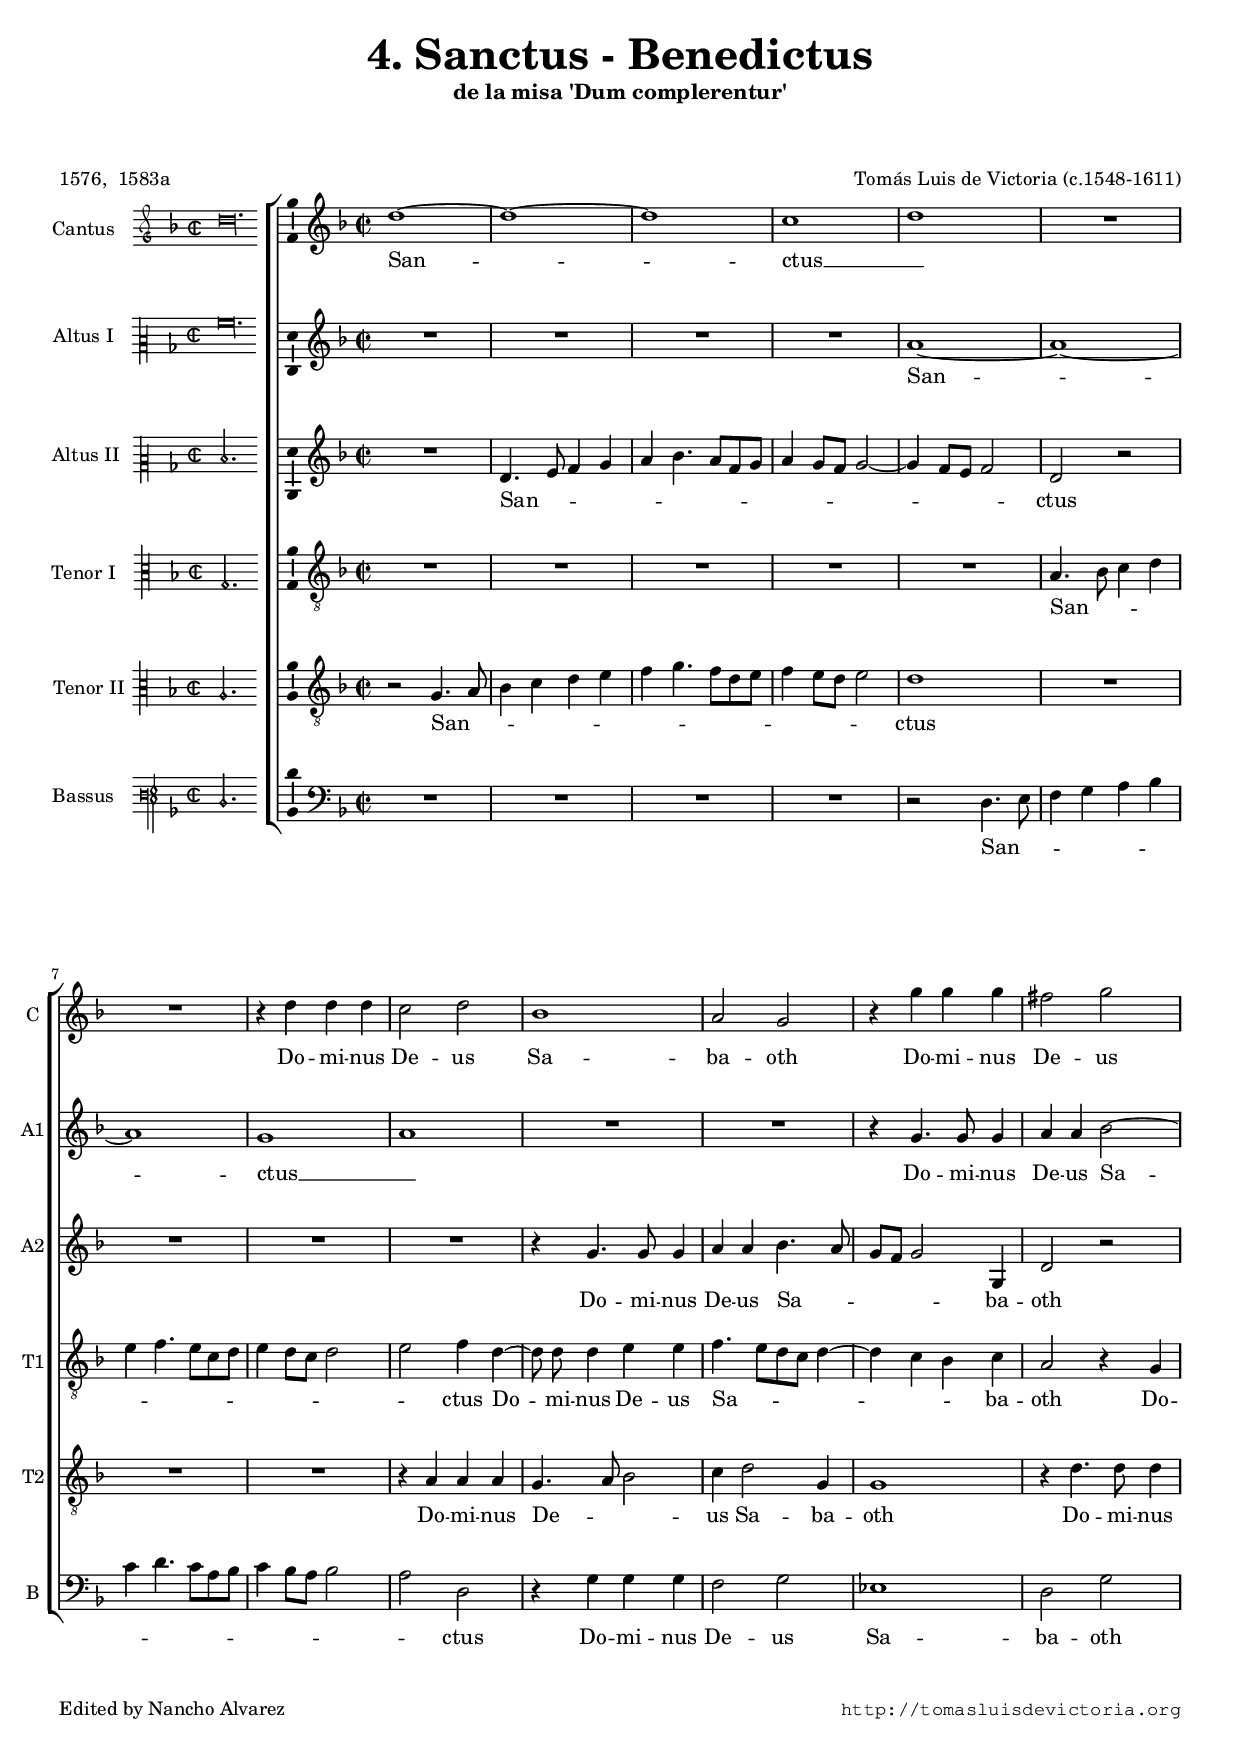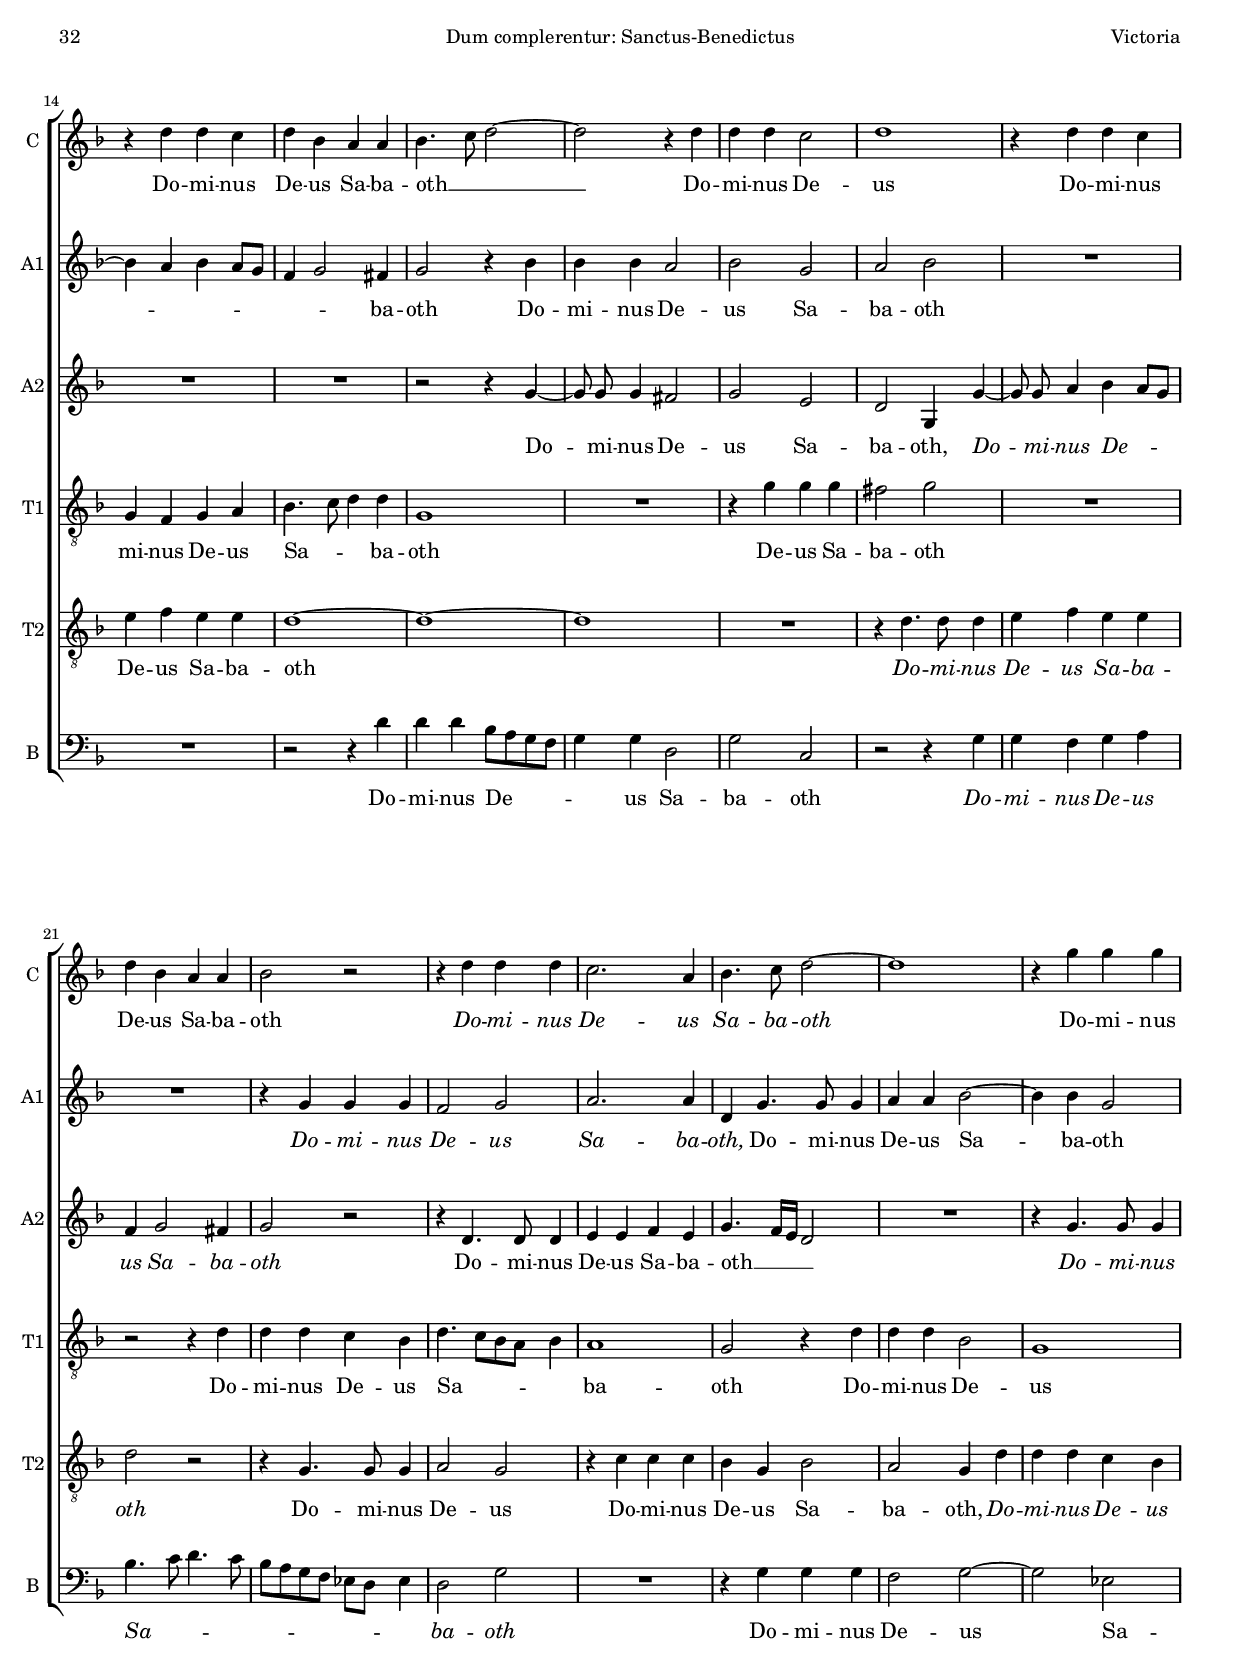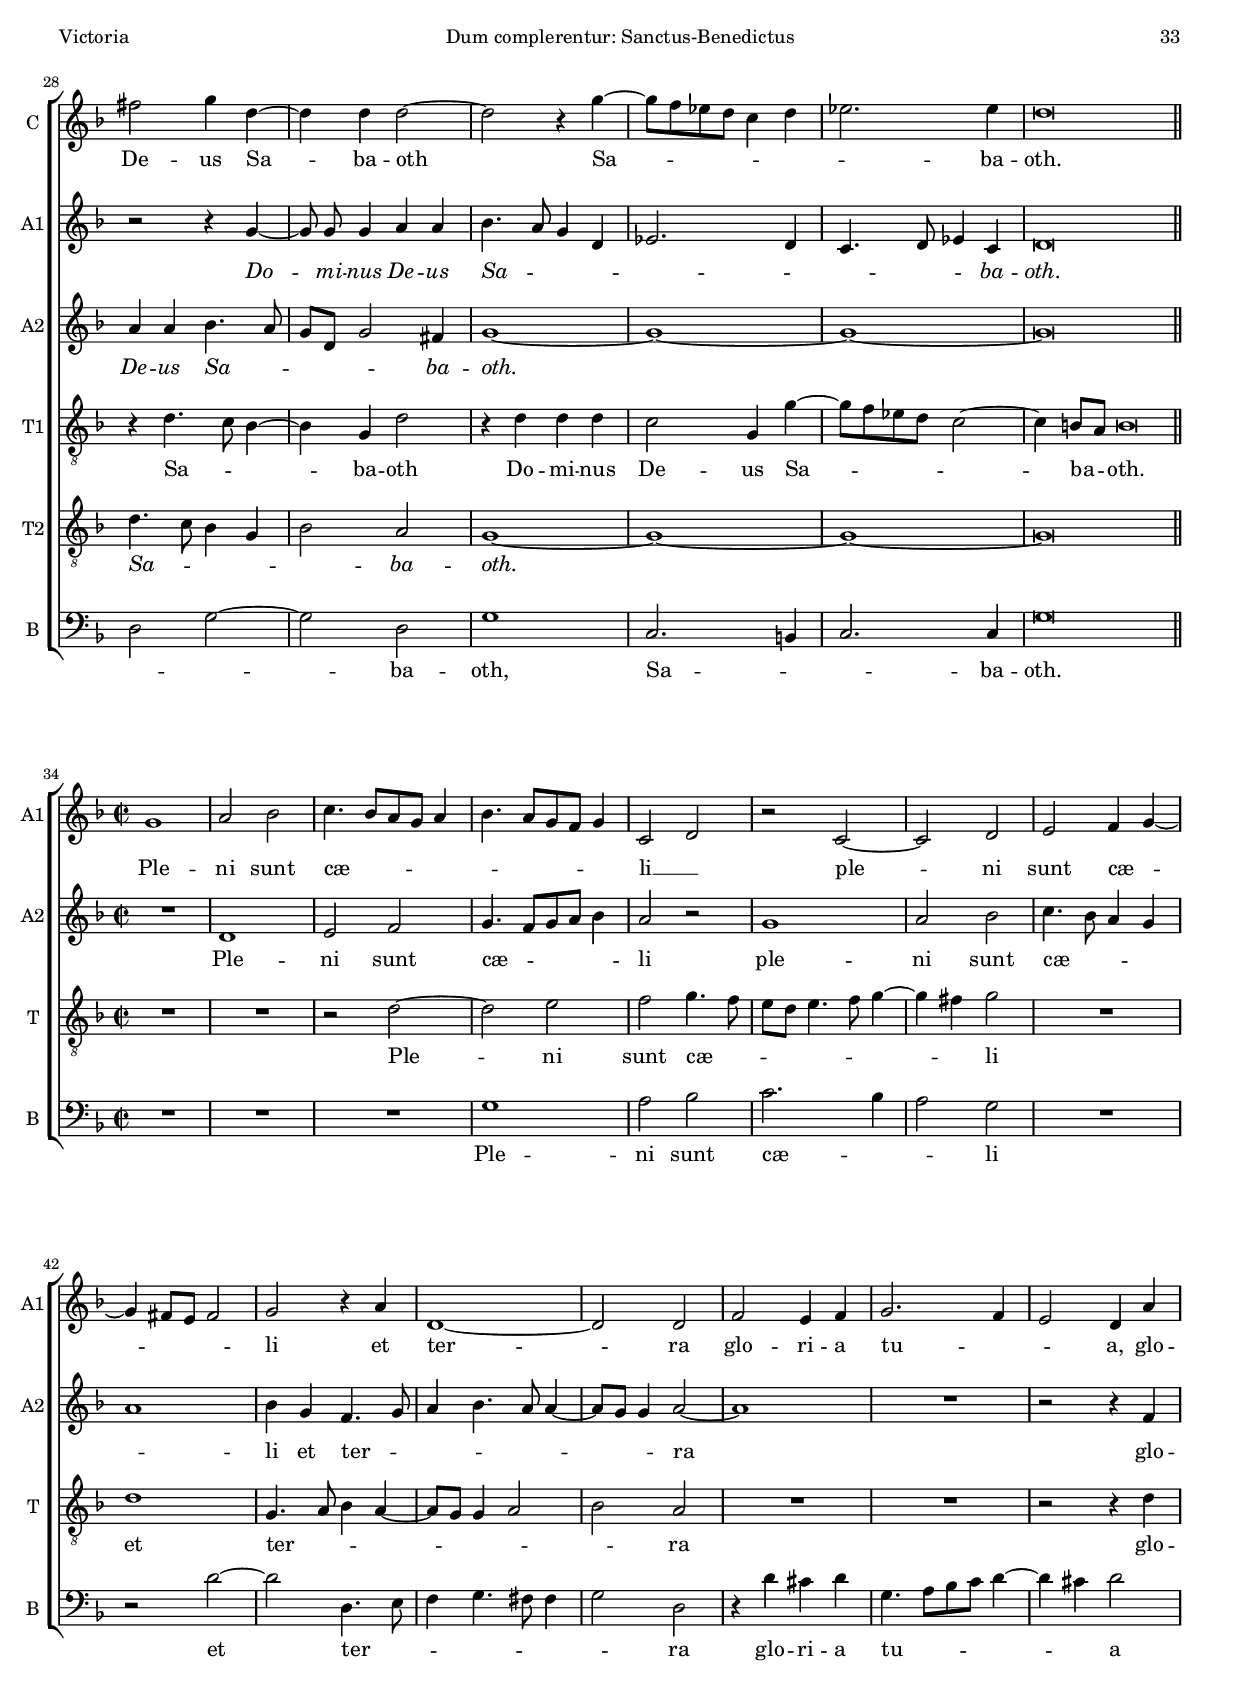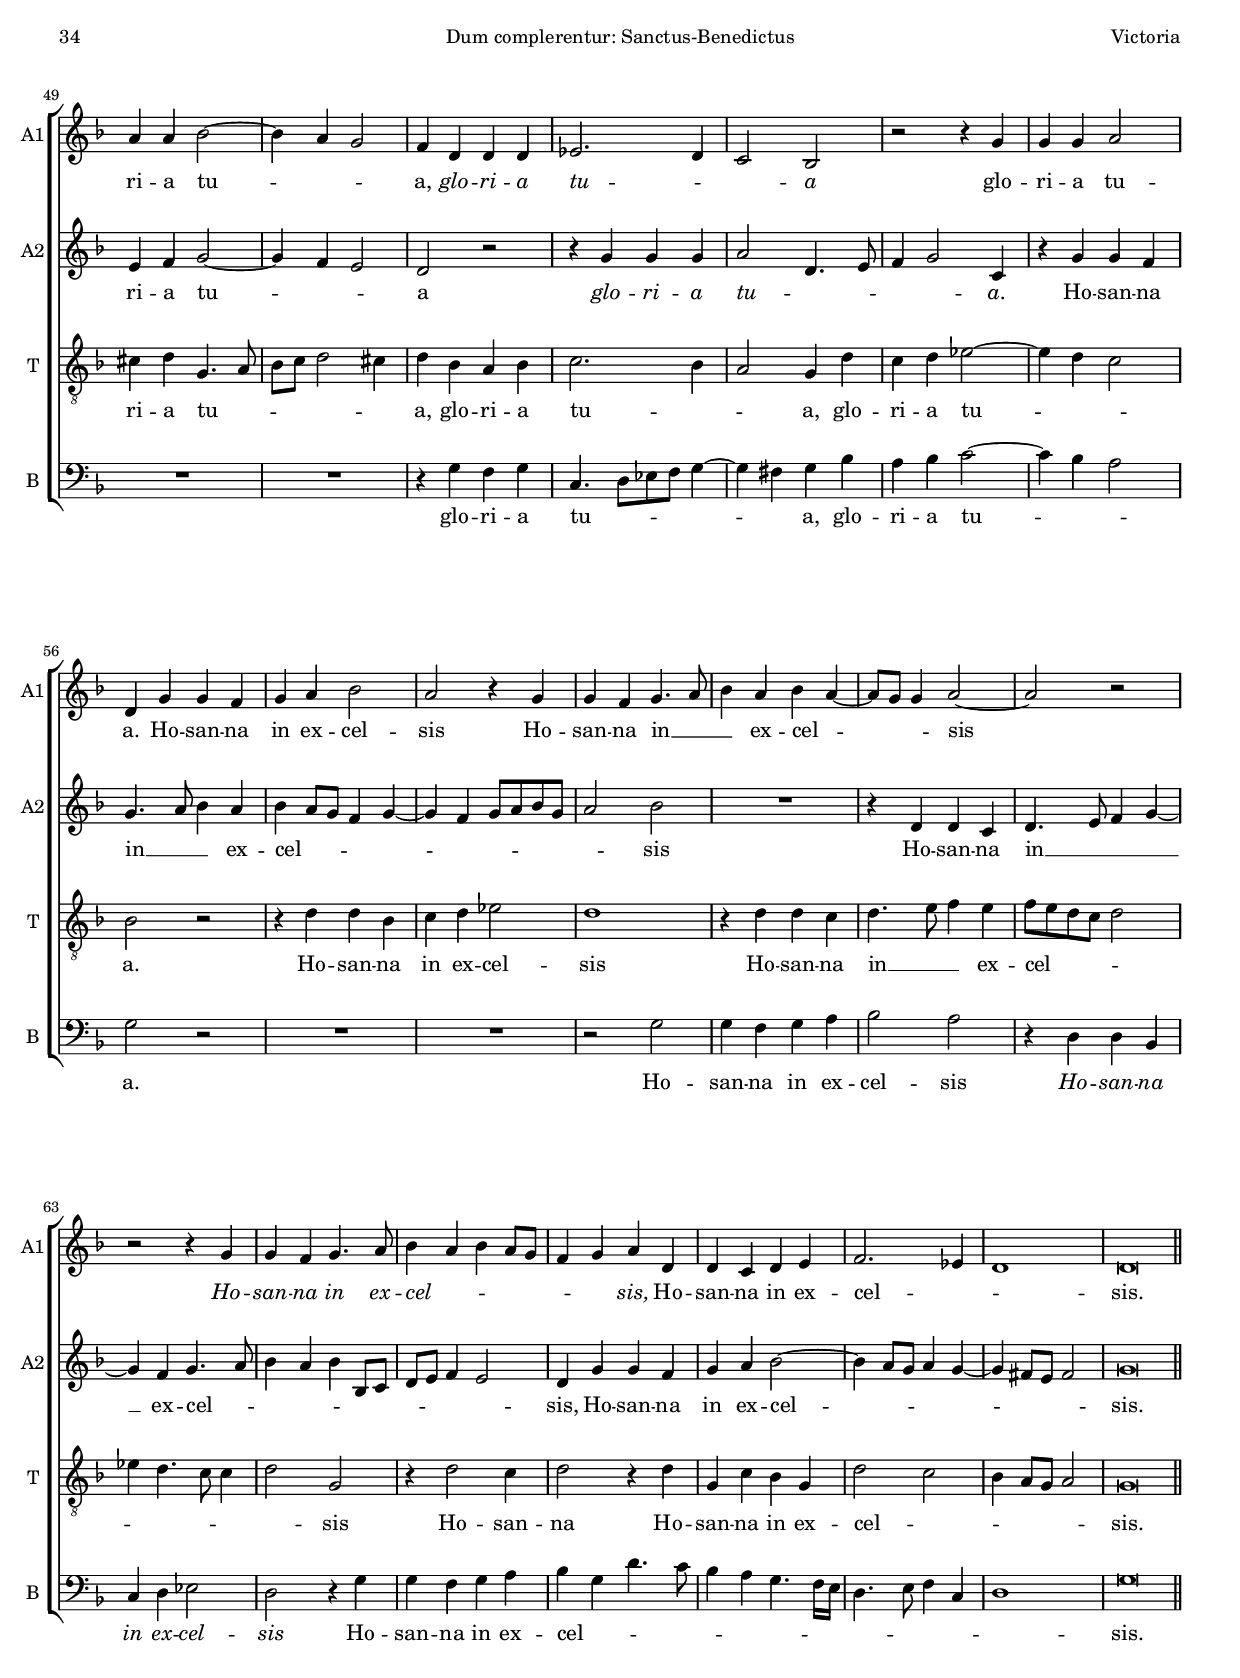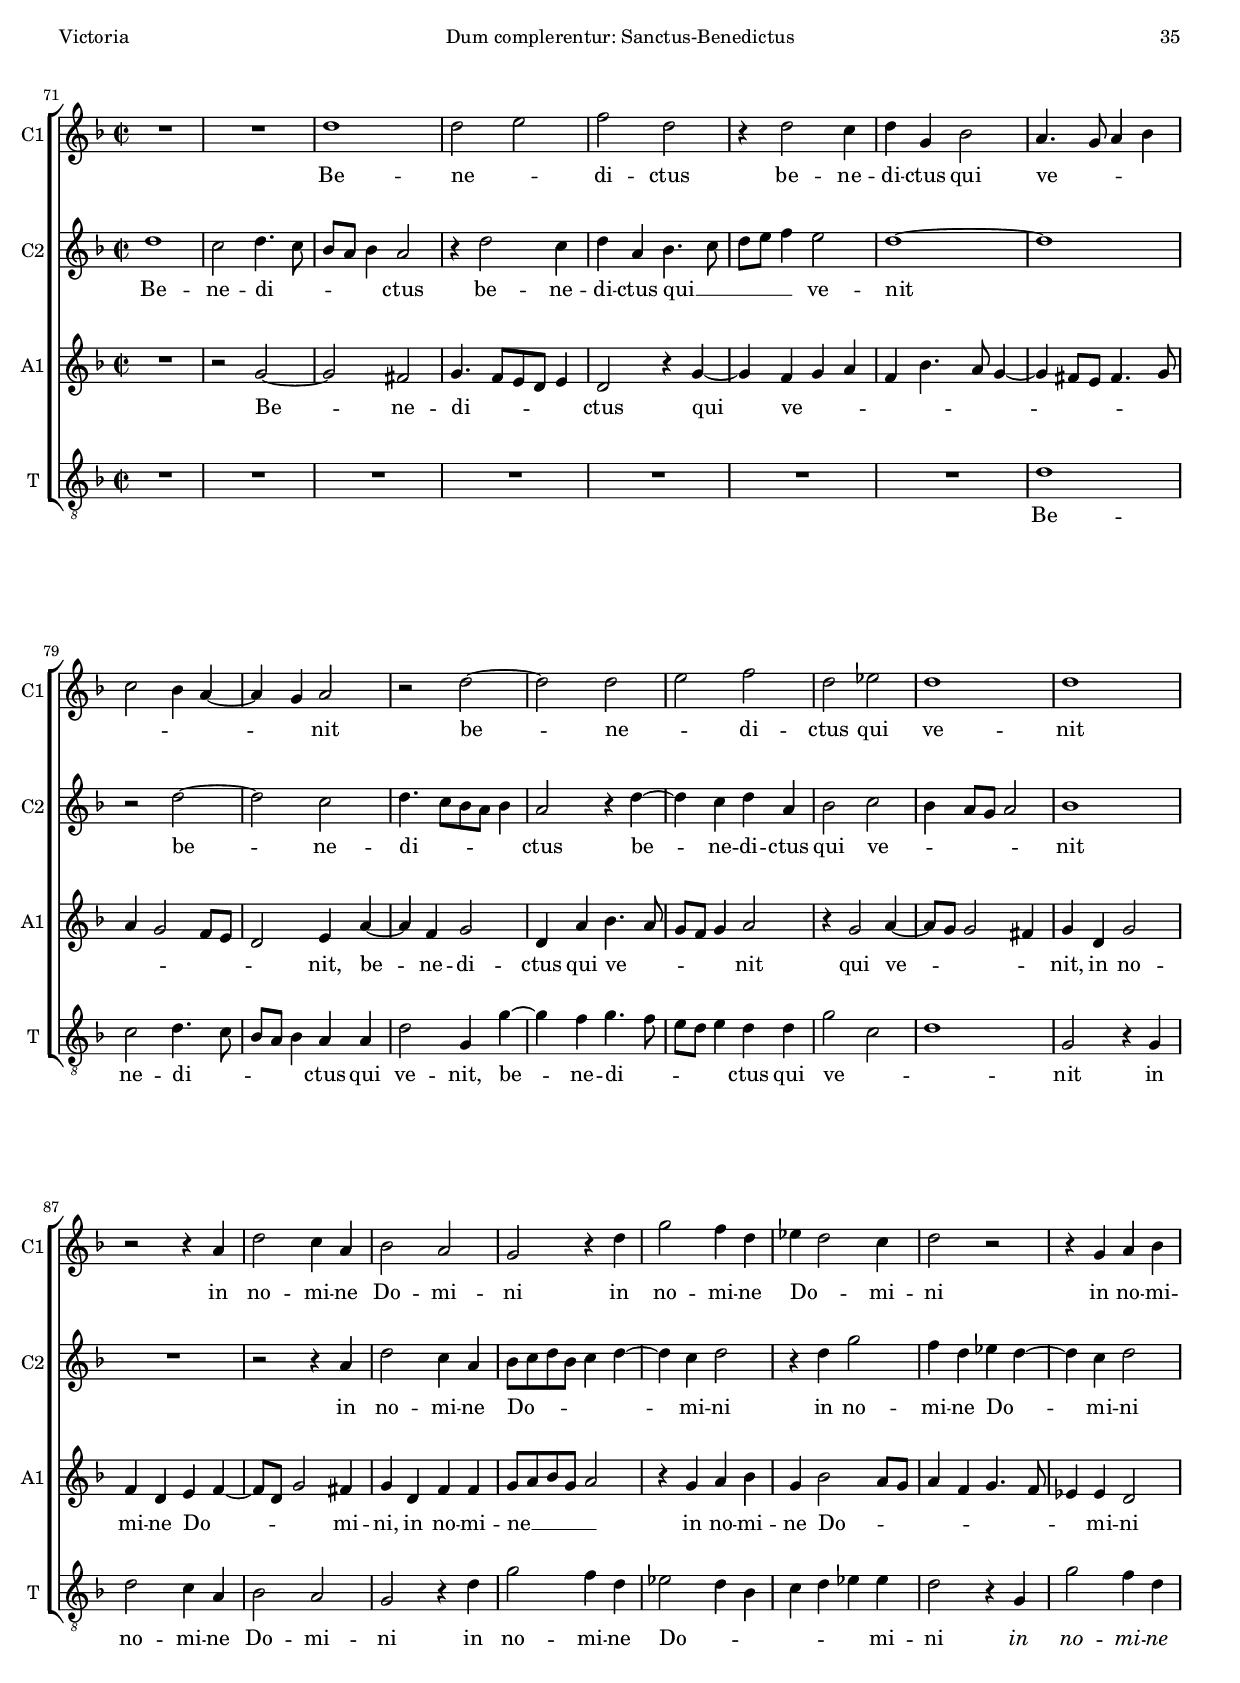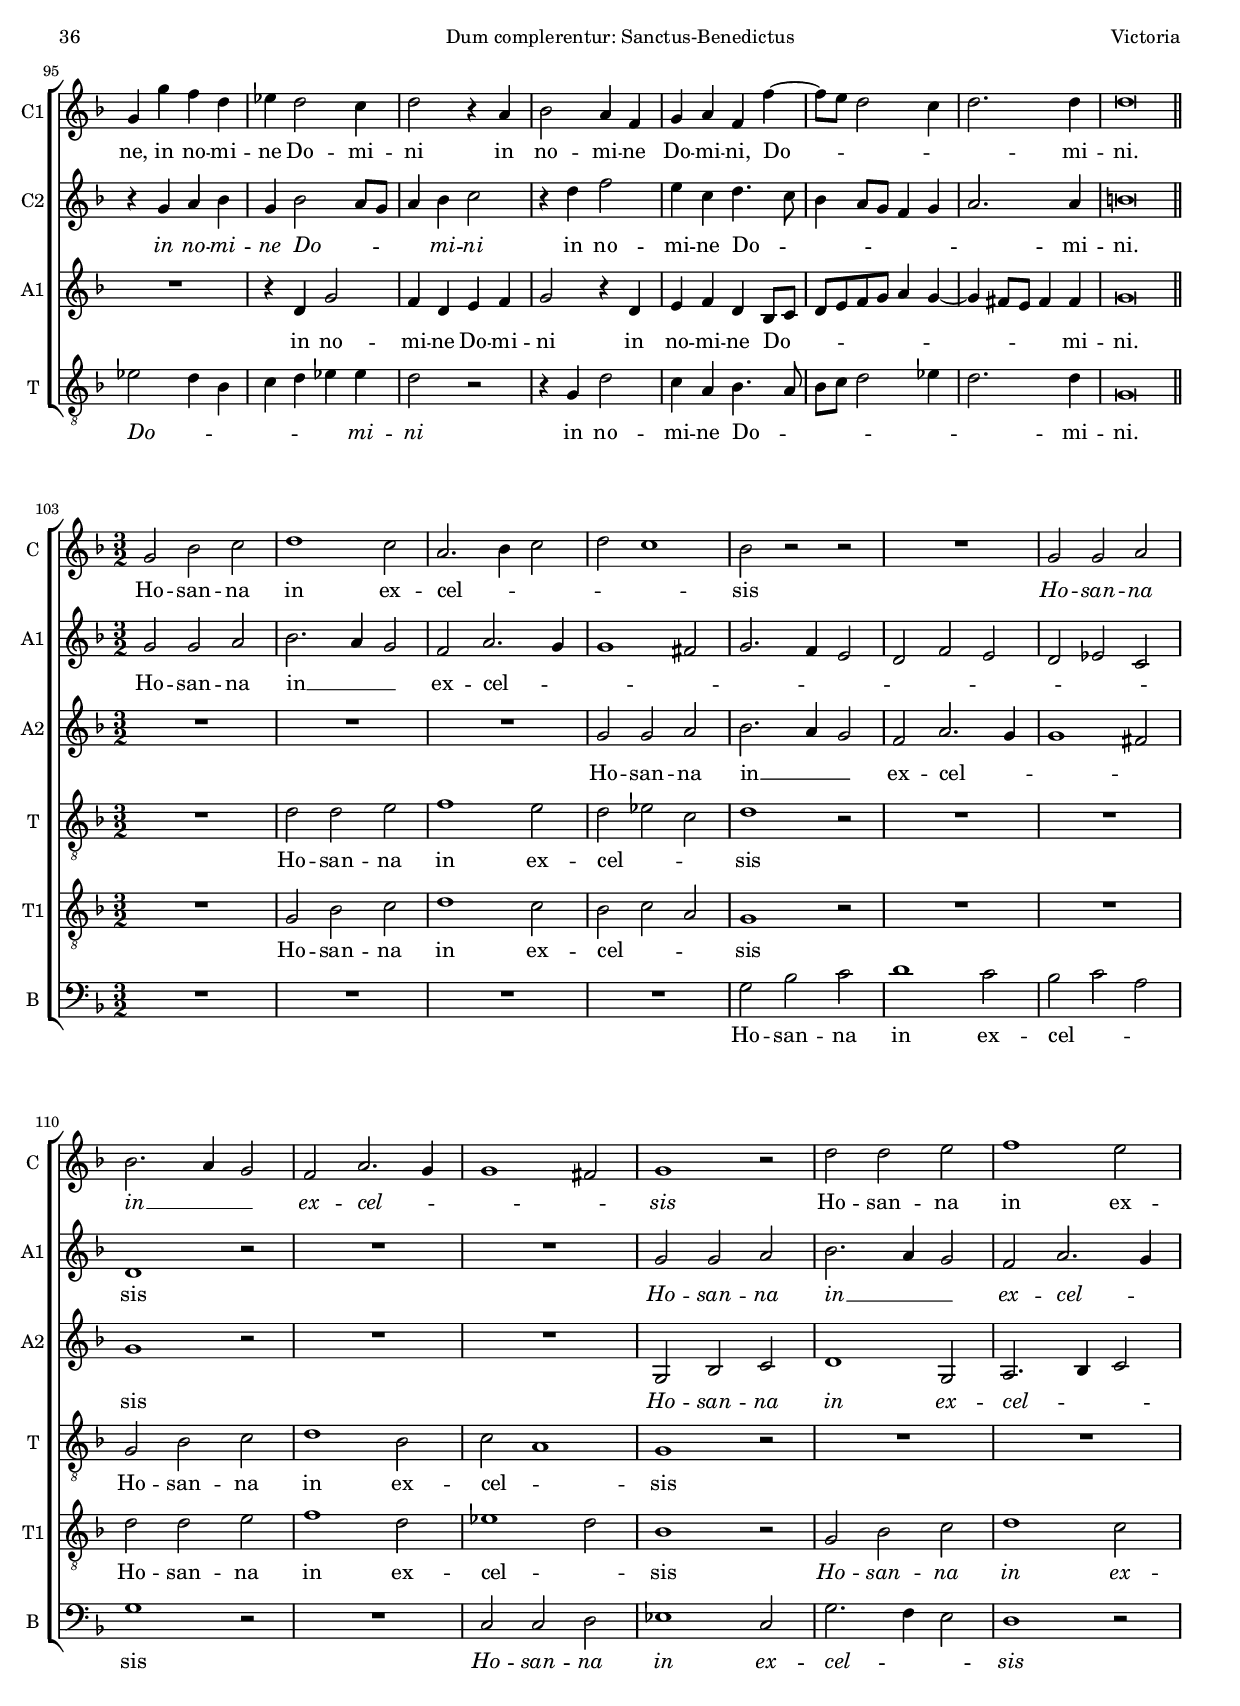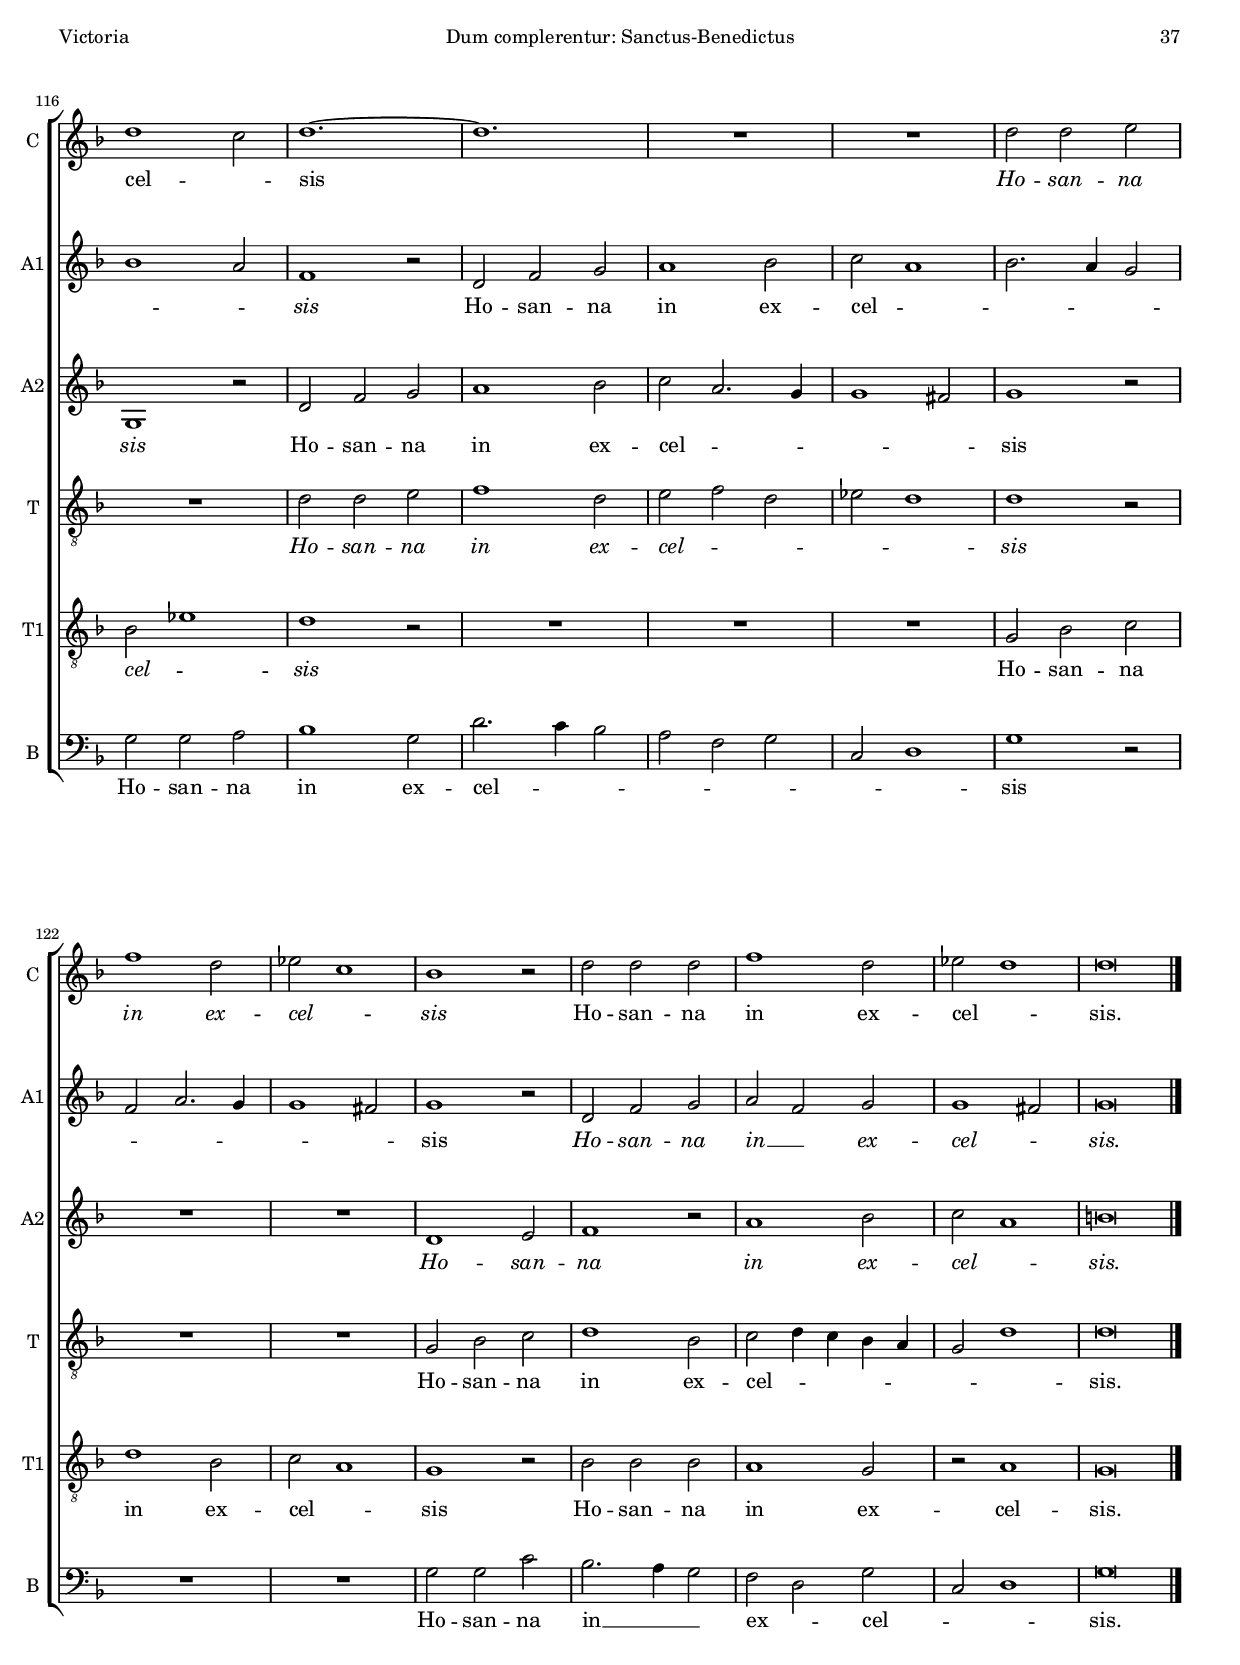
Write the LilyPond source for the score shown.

\version "2.18.0"

#(set-default-paper-size "a4")
#(set-global-staff-size 16.5)
#(ly:set-option 'point-and-click #f)
%mobile -s13.5 -i2.8 -m7 -gira

ss=\once \set suggestAccidentals = ##t
cresc=\markup{\italic "cresc."}
dim=\markup{\italic "dim."}
rit=\markup{\italic "rit."}
italicas=\override LyricText.font-shape = #'italic
rectas=\override LyricText.font-shape = #'upright
incipitwidth=21
mtempo={\tempo 4 = 100}
mtempob={\tempo 4 = 50}
showMultiRests = { \set Staff.keepAliveInterfaces = #'( rhythmic-grob-interface multi-measure-rest-interface lyric-interface stanza-number-interface percent-repeat-interface) }
hideMultiRests = \unset Staff.keepAliveInterfaces

htitle="Dum complerentur: Sanctus-Benedictus"
hcomposer="Victoria"

\header {
	title=\markup{\larger \larger \larger "4. Sanctus - Benedictus" }
	subtitle="de la misa 'Dum complerentur'"
	subsubtitle=\markup{\null \vspace #2 }
	composer="Tomás Luis de Victoria (c.1548-1611)"
        pdfauthor=\composer
	poet="1576,  1583a"
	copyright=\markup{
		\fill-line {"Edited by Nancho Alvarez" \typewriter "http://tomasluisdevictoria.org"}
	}
	%tagline=""
}


%%%%%%%%%%%%%%%%%%%%%%%%%%%%%%%%%%%%%%%%%%%%%%%%%%%%%%%%%%%%%%%%%%%%%%%%%%%%%5

global={
  \override Score.TimeSignature.break-visibility=#end-of-line-invisible
  \key f \major \time 2/2 \skip 1*33 \bar "||" \break
  \time 2/2 \skip 1*37 \bar "||" \break
  \time 2/2 \skip 1*32 \bar "||" \break
  \time 3/2 \skip 2*3*26 \bar "|."
}

cantus={
	d''1 ~ |
	d'' ~ |
	d'' |
	c'' |
%5
	d'' |
	R1*4/4 |
	R1*4/4 |
	r4 d'' d'' d'' |
	c''2 d'' |
%10
	bes'1 |
	a'2 g' |
	r4 g'' g'' g'' |
	fis''2 g'' |
	r4 d'' d'' c'' |
%15
	d'' bes' a' a' |
	bes'4. c''8 d''2 ~ |
	d'' r4 d'' |
	d'' d'' c''2 |
	d''1 |
%20
	r4 d'' d'' c'' |
	d'' bes' a' a' |
	bes'2 r |
	r4 d'' d'' d'' |
	c''2. a'4 |
%25
	bes'4. c''8 d''2 ~ |
	d''1 |
	r4 g'' g'' g'' |
	fis''2 g''4 d'' ~ |
	d'' d'' d''2 ~ |
%30
	d'' r4 g'' ~ |
	g''8 f'' ees'' d'' c''4 d'' |
	ees''2. ees''4 |
	d''\breve*1/2
	
	R1*37
	
	\set Staff.shortInstrumentName="C1"
	R1*4/4 |
	R1*4/4 |
	d''1 |
	d''2 e'' |
%5
	f'' d'' |
	r4 d''2 c''4 |
	d'' g' bes'2 |
	a'4. g'8 a'4 bes' |
	c''2 bes'4 a' ~ |
%10
	a' g' a'2 |
	r d'' ~ |
	d'' d'' |
	e'' f'' |
	d'' ees'' |
%15
	d''1 |
	d'' |
	r2 r4 a' |
	d''2 c''4 a' |
	bes'2 a' |
%20
	g' r4 d'' |
	g''2 f''4 d'' |
	ees'' d''2 c''4 |
	d''2 r |
	r4 g' a' bes' |
%25
	g' g'' f'' d'' |
	ees'' d''2 c''4 |
	d''2 r4 a' |
	bes'2 a'4 f' |
	g' a' f' f'' ~ |
%30
	f''8 e'' d''2 c''4 |
	d''2. d''4 |
	d''\breve*1/2

	\set Staff.shortInstrumentName="C "
	g'2 bes' c'' |
	d''1 c''2 |
%35
	a'2. bes'4 c''2 |
	d'' c''1 |
	bes'2 r r |
	R1*3/2 |
	g'2 g' a' |
%40
	bes'2. a'4 g'2 |
	f' a'2. g'4 |
	g'1 fis'2 |
	g'1 r2 |
	d'' d'' e'' |
%45
	f''1 e''2 |
	d''1 c''2 | 
	d''1. ~ |
	d'' |
	R1*3/2 |
%50
	R1*3/2 |
	d''2 d'' e'' |
	f''1 d''2 |
	ees'' c''1 |
	bes' r2 |
%55
	d'' d'' d'' |
	f''1 d''2 |
	ees'' d''1 |
	d''\breve*3/4
}

cantusdos={
        R1*33
        R1*37
        
        \once \override TextScript.padding = #1
        %s4*0^\markup{"Cantus II"}
        d''1 |
	c''2 d''4. c''8 |
	bes' a' bes'4 a'2 |
	r4 d''2 c''4 |
%5
	d'' a' bes'4. c''8 |
	d'' e'' f''4 e''2 |
	d''1 ~ |
	d'' |
	r2 d'' ~ |
%10
	d'' c'' |
	d''4.  c''8[ bes' a'] bes'4 |
	a'2 r4 d'' ~ |
	d'' c'' d'' a' |
	bes'2 c'' |
%15
	bes'4 a'8 g' a'2 |
	bes'1 |
	R1*4/4 |
	r2 r4 a' |
	d''2 c''4 a' |
%20
	bes'8 c'' d'' bes' c''4 d'' ~ |
	d'' c'' d''2 |
	r4 d'' g''2 |
	f''4 d'' ees'' d'' ~ |
	d'' c'' d''2 |
%25
	r4 g' a' bes' |
	g' bes'2 a'8 g' |
	a'4 bes' c''2 |
	r4 d'' f''2 |
	e''4 c'' d''4. c''8 |
%30
	bes'4 a'8 g' f'4 g' |
	a'2. a'4 |
	b'\breve*1/2
}

altus={
	R1*4/4 |
	R1*4/4 |
	R1*4/4 |
	R1*4/4 |
%5
	a'1 ~ |
	a' ~ |
	a' |
	g' |
	a' |
%10
	R1*4/4 |
	R1*4/4 |
	r4 g'4. g'8 g'4 |
	a' a' bes'2 ~ |
	bes'4 a' bes' a'8 g' |
%15
	f'4 g'2 fis'4 |
	g'2 r4 bes' |
	bes' bes' a'2 |
	bes' g' |
	a' bes' |
%20
	R1*4/4 |
	R1*4/4 |
	r4 g' g' g' |
	f'2 g' |
	a'2. a'4 |
%25
	d' g'4. g'8 g'4 |
	a' a' bes'2 ~ |
	bes'4 bes' g'2 |
	r r4 g' ~ |
	\set Staff.autoBeaming = ##f
	g'8 g' g'4 a' a' |
	\set Staff.autoBeaming = ##t
%30
	bes'4. a'8 g'4 d' |
	ees'2. d'4 |
	c'4. d'8 ees'4 c' |
	d'\breve*1/2
	
	g'1 |
%35
	a'2 bes' |
	c''4.  bes'8[ a' g'] a'4 |
	bes'4.  a'8[ g' f'] g'4 |
	c'2 d' |
	r c' ~ |
%40
	c' d' |
	e' f'4 g' ~ |
	g' fis'8 e' fis'2 |
	g' r4 a' |
	d'1 ~ |
%45
	d'2 d' |
	f' e'4 f' |
	g'2. f'4 |
	e'2 d'4 a' |
	a' a' bes'2 ~ |
%50
	bes'4 a' g'2 |
	f'4 d' d' d' |
	ees'2. d'4 |
	c'2 bes |
	r r4 g' |
%55
	g' g' a'2 |
	d'4 g' g' f' |
	g' a' bes'2 |
	a' r4 g' |
	g' f' g'4. a'8 |
%60
	bes'4 a' bes' a' ~ |
	a'8 g' g'4 a'2 ~ |
	a' r |
	r r4 g' |
	g' f' g'4. a'8 |
%65
	bes'4 a' bes' a'8 g' |
	f'4 g' a' d' |
	d' c' d' e' |
	f'2. ees'4 |
	d'1 |
%70
	d'\breve*1/2
	
	R1*4/4 |
	r2 g' ~ |
	g' fis' |
	g'4.  f'8[ e' d'] e'4 |
%5
	d'2 r4 g' ~ |
	g' f' g' a' |
	f' bes'4. a'8 g'4 ~ |
	g' fis'8 e' fis'4. g'8 |
	a'4 g'2 f'8 e' |
%10
	d'2 e'4 a' ~ |
	a' f' g'2 |
	d'4 a' bes'4. a'8 |
	g' f' g'4 a'2 |
	r4 g'2 a'4 ~ |
%15
	a'8 g' g'2 fis'4 |
	g' d' g'2 |
	f'4 d' e' f' ~ |
	f'8 d' g'2 fis'4 |
	g' d' f' f' |
%20
	g'8 a' bes' g' a'2 |
	r4 g' a' bes' |
	g' bes'2 a'8 g' |
	a'4 f' g'4. f'8 |
	ees'4 ees' d'2 |
%25
	R1*4/4 |
	r4 d' g'2 |
	f'4 d' e' f' |
	g'2 r4 d' |
	e' f' d' bes8 c' |
%30
	d' e' f' g' a'4 g' ~ |
	g' fis'8 e' fis'4 fis' |
	g'\breve*1/2
	
	g'2 g' a' |
	bes'2. a'4 g'2 |
%35
	f' a'2. g'4 |
	g'1 fis'2 |
	g'2. f'4 e'2 |
	d' f' e' |
	d' ees' c' |
%40
	d'1 r2 |
	R1*3/2 |
	R1*3/2 |
	g'2 g' a' |
	bes'2. a'4 g'2 |
%45
	f' a'2. g'4 |
	bes'1 a'2 |
	f'1 r2 |
	d' f' g' |
	a'1 bes'2 |
%50
	c'' a'1 |
	bes'2. a'4 g'2 |
	f' a'2. g'4 |
	g'1 fis'2 |
	g'1 r2 |
%55
	d' f' g' |
	a' f' g' |
	g'1 fis'2 |
	g'\breve*3/4
}

altusdos={
	R1*4/4 |
	d'4. e'8 f'4 g' |
	a' bes'4. a'8 f' g' |
	a'4 g'8 f' g'2 ~ |
%5
	g'4 f'8 e' f'2 |
	d' r |
	R1*4/4 |
	R1*4/4 |
	R1*4/4 |
%10
	r4 g'4. g'8 g'4 |
	a' a' bes'4. a'8 |
	g' f' g'2 g4 |
	d'2 r |
	R1*4/4 |
%15
	R1*4/4 |
	r2 r4 g' ~ |
	\set Staff.autoBeaming = ##f
	g'8 g' g'4 fis'2 |
	\set Staff.autoBeaming = ##t
	g' e' |
	d' g4 g' ~ |
%20
	\set Staff.autoBeaming = ##f
	g'8 g' a'4 bes'  a'8[ g'] |
	\set Staff.autoBeaming = ##t
	f'4 g'2 fis'4 |
	g'2 r |
	r4 d'4. d'8 d'4 |
	e' e' f' e' |
%25
	g'4. f'16 e' d'2 |
	R1*4/4 |
	r4 g'4. g'8 g'4 |
	a' a' bes'4. a'8 |
	g' d' g'2 fis'4 |
%30
	g'1 ~ |
	g' ~ |
	g' ~ |
	g'\breve*1/2

        R1*4/4 |
%35
	d'1 |
	e'2 f' |
	g'4.  f'8[ g' a'] bes'4 |
	a'2 r |
	g'1 |
%40
	a'2 bes' |
	c''4. bes'8 a'4 g' |
	a'1 |
	bes'4 g' f'4. g'8 |
	a'4 bes'4. a'8 a'4 ~ |
%45
	a'8 g' g'4 a'2 ~ |
	a'1 |
	R1*4/4 |
	r2 r4 f' |
	e' f' g'2 ~ |
%50
	g'4 f' e'2 |
	d' r |
	r4 g' g' g' |
	a'2 d'4. e'8 |
	f'4 g'2 c'4 |
%55
	r g' g' f' |
	g'4. a'8 bes'4 a' |
	bes' a'8 g' f'4 g' ~ |
	g' f' g'8 a' bes' g' |
	a'2 bes' |
%60
	R1*4/4 |
	r4 d' d' c' |
	d'4. e'8 f'4 g' ~ |
	g' f' g'4. a'8 |
	bes'4 a' bes' bes8 c' |
%65
	d' e' f'4 e'2 |
	d'4 g' g' f' |
	g' a' bes'2 ~ |
	bes'4 a'8 g' a'4 g' ~ |
	g' fis'8 e' fis'2 |
%70
	g'\breve*1/2
	
	R1*32
	
	R1*3/2 |
	R1*3/2 |
%35
	R1*3/2 |
	g'2 g' a' |
	bes'2. a'4 g'2 |
	f' a'2. g'4 |
	g'1 fis'2 |
%40
	g'1 r2 |
	R1*3/2 |
	R1*3/2 |
	g2 bes c' |
	d'1 g2 |
%45
	a2. bes4 c'2 |
	g1 r2 |
	d' f' g' |
	a'1 bes'2 |
	c'' a'2. g'4 |
%50
	g'1 fis'2 |
	g'1 r2 |
	R1*3/2 |
	R1*3/2 |
	d'1 e'2 |
%55
	f'1 r2 |
	a'1 bes'2 |
	c'' a'1 |
	b'\breve*3/4
}

tenor={
	R1*4/4 |
	R1*4/4 |
	R1*4/4 |
	R1*4/4 |
%5
	R1*4/4 |
	a4. bes8 c'4 d' |
	e' f'4. e'8 c' d' |
	e'4 d'8 c' d'2 |
	e' f'4 d' ~ |
%10
	\set Staff.autoBeaming = ##f
	d'8 d' d'4 e' e' |
	\set Staff.autoBeaming = ##t
	f'4.  e'8[ d' c'] d'4 ~ |
	d' c' bes c' |
	a2 r4 g |
	g f g a |
%15
	bes4. c'8 d'4 d' |
	g1 |
	R1*4/4 |
	r4 g' g' g' |
	fis'2 g' |
%20
	R1*4/4 |
	r2 r4 d' |
	d' d' c' bes |
	d'4.  c'8[ bes a] bes4 |
	a1 |
%25
	g2 r4 d' |
	d' d' bes2 |
	g1 |
	r4 d'4. c'8 bes4 ~ |
	bes g d'2 |
%30
	r4 d' d' d' |
	c'2 g4 g' ~ |
	g'8 f' ees' d' c'2 ~ |
	c'4 b8 a \mtempob b\breve*1/4
	\mtempo
	
	\set Staff.shortInstrumentName="T "
	R1*4/4 |
%35
	R1*4/4 |
	r2 d' ~ |
	d' e' |
	f' g'4. f'8 |
	e' d' e'4. f'8 g'4 ~ |
%40
	g' fis' g'2 |
	R1*4/4 |
	d'1 |
	g4. a8 bes4 a ~ |
	a8 g g4 a2 |
%45
	bes a |
	R1*4/4 |
	R1*4/4 |
	r2 r4 d' |
	cis' d' g4. a8 |
%50
	bes c' d'2 cis'4 |
	d' bes a bes |
	c'2. bes4 |
	a2 g4 d' |
	c' d' ees'2 ~ |
%55
	ees'4 d' c'2 |
	bes r |
	r4 d' d' bes |
	c' d' ees'2 |
	d'1 |
%60
	r4 d' d' c' |
	d'4. e'8 f'4 e' |
	f'8 e' d' c' d'2 |
	ees'4 d'4. c'8 c'4 |
	d'2 g |
%65
	r4 d'2 c'4 |
	d'2 r4 d' |
	g c' bes g |
	d'2 c' |
	bes4 a8 g a2 |
%70
	g\breve*1/2
	
	\showMultiRests
	R1*4/4 |
	R1*4/4 |
	R1*4/4 |
	R1*4/4 |
%5
	R1*4/4 |
	R1*4/4 |
	R1*4/4 |
	d'1 |
	c'2 d'4. c'8 |
%10
	bes a bes4 a a |
	d'2 g4 g' ~ |
	g' f' g'4. f'8 |
	e' d' e'4 d' d' |
	g'2 c' |
%15
	d'1 |
	g2 r4 g |
	d'2 c'4 a |
	bes2 a |
	g r4 d' |
%20
	g'2 f'4 d' |
	ees'2 d'4 bes |
	c' d' ees' ees' |
	d'2 r4 g |
	g'2 f'4 d' |
%25
	ees'2 d'4 bes |
	c' d' ees' ees' |
	d'2 r |
	r4 g d'2 |
	c'4 a bes4. a8 |
%30
	bes c' d'2 ees'4 |
	d'2. d'4 |
	g\breve*1/2
	
	R1*3/2 |
	d'2 d' e' |
%35
	f'1 e'2 |
	d' ees' c' |
	d'1 r2 |
	R1*3/2 |
	R1*3/2 |
%40
	g2 bes c' |
	d'1 bes2 |
	c' a1 |
	g r2 |
	R1*3/2 |
%45
	R1*3/2 |
	R1*3/2 |
	d'2 d' e' |
	f'1 d'2 |
	e' f' d' |
%50
	ees' d'1 |
	d' r2 |
	R1*3/2 |
	R1*3/2 |
	g2 bes c' |
%55
	d'1 bes2 |
	c' d'4 c' bes a |
	g2 d'1 |
	d'\breve*3/4
}

tenordos={
	r2 g4. a8 |
	bes4 c' d' e' |
	f' g'4. f'8 d' e' |
	f'4 e'8 d' e'2 |
%5
	d'1 |
	R1*4/4 |
	R1*4/4 |
	R1*4/4 |
	r4 a a a |
%10
	g4. a8 bes2 |
	c'4 d'2 g4 |
	g1 |
	r4 d'4. d'8 d'4 |
	e' f' e' e' |
%15
	d'1 ~ |
	d' ~ |
	d' |
	R1*4/4 |
	r4 d'4. d'8 d'4 |
%20
	e' f' e' e' |
	d'2 r |
	r4 g4. g8 g4 |
	a2 g |
	r4 c' c' c' |
%25
	bes g bes2 |
	a g4 d' |
	d' d' c' bes |
	d'4. c'8 bes4 g |
	bes2 a |
%30
	g1 ~ |
	g ~ |
	g ~ |
	g\breve*1/2
	
	R1*37
	
	R1*32

	\set Staff.shortInstrumentName="T1"	
	R1*3/2 |
	g2 bes c' |
%35
	d'1 c'2 |
	bes c' a |
	g1 r2 |
	R1*3/2 |
	R1*3/2 |
%40
	d'2 d' e' |
	f'1 d'2 |
	ees'1 d'2 |
	bes1 r2 |
	g bes c' |
%45
	d'1 c'2 |
	bes ees'1 |
	d' r2 |
	R1*3/2 |
	R1*3/2 |
%50
	R1*3/2 |
	g2 bes c' |
	d'1 bes2 |
	c' a1 |
	g r2 |
%55
	bes bes bes |
	a1 g2 |
	r a1 |
	g\breve*3/4
}

bassus={
	R1*4/4 |
	R1*4/4 |
	R1*4/4 |
	R1*4/4 |
%5
	r2 d4. e8 |
	f4 g a bes |
	c' d'4. c'8 a bes |
	c'4 bes8 a bes2 |
	a d |
%10
	r4 g g g |
	f2 g |
	ees1 |
	d2 g |
	R1*4/4 |
%15
	r2 r4 d' |
	d' d' bes8 a g f |
	g4 g d2 |
	g c |
	r r4 g |
%20
	g f g a |
	bes4. c'8 d'4. c'8 |
	bes a g f ees d ees4 |
	d2 g |
	R1*4/4 |
%25
	r4 g g g |
	f2 g ~ |
	g ees |
	d g ~ |
	g d |
%30
	g1 |
	c2. b,4 |
	c2. c4 |
	g\breve*1/2
	
	R1*4/4 |
%35
	R1*4/4 |
	R1*4/4 |
	g1 |
	a2 bes |
	c'2. bes4 |
%40
	a2 g |
	R1*4/4 |
	r2 d' ~ |
	d' d4. e8 |
	f4 g4. fis8 fis4 |
%45
	g2 d |
	r4 d' cis' d' |
	g4.  a8[ bes c'] d'4 ~ |
	d' cis' d'2 |
	R1*4/4 |
%50
	R1*4/4 |
	r4 g f g |
	c4.  d8[ ees f] g4 ~ |
	g fis g bes |
	a bes c'2 ~ |
%55
	c'4 bes a2 |
	g r |
	R1*4/4 |
	R1*4/4 |
	r2 g |
%60
	g4 f g a |
	bes2 a |
	r4 d d bes, |
	c d ees2 |
	d r4 g |
%65
	g f g a |
	bes g d'4. c'8 |
	bes4 a g4. f16 e |
	d4. e8 f4 c |
	d1 |
%70
	g\breve*1/2
	
	R1*32
	
	R1*3/2 |
	R1*3/2 |
%35
	R1*3/2 |
	R1*3/2 |
	g2 bes c' |
	d'1 c'2 |
	bes c' a |
%40
	g1 r2 |
	R1*3/2 |
	c2 c d |
	ees1 c2 |
	g2. f4 e2 |
%45
	d1 r2 |
	g g a |
	bes1 g2 |
	d'2. c'4 bes2 |
	a f g |
%50
	c d1 |
	g r2 |
	R1*3/2 |
	R1*3/2 |
	g2 g c' |
%55
	bes2. a4 g2 |
	f d g |
	c d1 |
	g\breve*3/4	
}

textocantus=\lyricmode{
San -- _ _ ctus __ _
Do -- mi -- nus De -- us Sa -- ba -- oth
Do -- mi -- nus De -- us
Do -- mi -- nus De -- us Sa -- ba -- oth __ _ _ _ 
Do -- mi -- nus De -- us
Do -- mi -- nus De -- us Sa -- ba -- oth
\italicas
Do -- mi -- nus De -- us Sa -- ba -- oth _
\rectas
Do -- mi -- nus De -- us Sa -- _ ba -- oth _
Sa -- _ _ _ _ _ _ _ ba -- oth.

Be -- ne -- _ di -- ctus
be -- ne -- di -- ctus qui ve -- _ _ _ _ _ _ _ _ nit
be -- _ ne -- _ di -- ctus qui ve -- nit
in no -- mi -- ne Do -- mi -- ni
in no -- mi -- ne Do -- _ mi -- ni
in no -- mi -- ne,
in no -- mi -- ne Do -- mi -- ni
in no -- mi -- ne Do -- mi -- ni,
Do -- _ _ _ _ _ mi -- ni.

Ho -- san -- na in ex -- cel -- _ _ _ _ sis
\italicas
Ho -- san -- na in __ _ _ ex -- cel -- _ _ _ sis
\rectas
Ho -- san -- na in ex -- cel -- _ sis _
\italicas
Ho -- san -- na in ex -- cel -- _ sis
\rectas
Ho -- san -- na in ex -- cel -- _ sis.
}

textocantusdos=\lyricmode{
Be -- ne -- di -- _ _ _ _ ctus
be -- ne -- di -- ctus qui __ _ _ _ _ ve -- nit _
be -- _ ne -- di -- _ _ _ _ ctus
be -- _ ne -- di -- ctus qui ve -- _ _ _ _ nit
in no -- mi -- ne Do -- _ _ _ _ _ _ mi -- ni
in no -- mi -- ne Do -- _ _ mi -- ni
\italicas
in no -- mi -- ne Do -- _ _ _ mi -- ni
\rectas
in no -- mi -- ne Do -- _ _ _ _ _ _ _ mi -- ni.
}

textoaltus=\lyricmode{
San -- _ _ ctus __ _
Do -- mi -- nus De -- us Sa -- _ _ _ _ _ _ _ ba -- oth
Do -- mi -- nus De -- us Sa -- ba -- oth
\italicas
Do -- mi -- nus De -- us Sa -- ba -- oth,
\rectas
Do -- mi -- nus De -- us Sa -- _ ba -- oth
\italicas
Do -- _ mi -- nus De -- us Sa -- _ _ _ _ _ _ _ _ ba -- oth.

\rectas
Ple -- ni sunt cæ -- _ _ _ _ _ _ _ _ _ li __ _
ple -- _ ni sunt cæ -- _ _ _ _ _ li
et ter -- _ ra glo -- ri -- a tu -- _ _ a,
glo -- ri -- a tu -- _ _ _ a,
\italicas
glo -- ri -- a tu -- _ _ a
\rectas
glo -- ri -- a tu -- a.
Ho -- san -- na in ex -- cel -- sis
Ho -- san -- na in __ _ _ ex -- cel -- _ _ _ _ sis _
\italicas
Ho -- san -- na in ex -- cel -- _ _ _ _ _ _ sis,
\rectas
Ho -- san -- na in ex -- cel -- _ _ sis.

Be -- _ ne -- di -- _ _ _ _ ctus qui _  ve -- _ _ _ _ _ _ _ _ _ _ _ _ _ _ _ _ nit,
be -- _ ne -- di -- ctus qui ve -- _ _ _ _ nit
qui ve -- _ _ _ _ nit, in no -- mi -- ne 
Do -- _ _ _ _ mi -- ni,
in no -- mi -- ne __ _ _ _ _ 
in no -- mi -- ne Do -- _ _ _ _ _ _ _ mi -- ni
in no -- mi -- ne Do -- mi -- ni
in no -- mi -- ne Do -- _ _ _ _ _ _ _ _ _ _ _ mi -- ni.

Ho -- san -- na in __ _ _ ex -- cel -- _ _ _ _ _ _ _ _ _ _ _ _ sis
\italicas
Ho -- san -- na in __ _ _ ex -- cel -- _ _ _ sis
\rectas
Ho -- san -- na in ex -- cel -- _ _ _ _ _ _ _ _ _ sis
\italicas
Ho -- san -- na in __ _ ex -- cel -- _ sis.
}

textoaltusdos=\lyricmode{
San -- _ _ _ _ _ _ _ _ _ _ _ _ _ _ _ _ ctus
Do -- mi -- nus De -- us Sa -- _ _ _ _ ba -- oth
Do -- _ mi -- nus De -- us Sa -- ba -- oth,
\italicas
Do -- _ mi -- nus De -- _ _ us Sa -- ba -- oth
\rectas
Do -- mi -- nus De -- us Sa -- ba -- oth __ _ _ _ 
\italicas
Do -- mi -- nus De -- us Sa -- _ _ _ _ ba -- oth. _ _ _ 

\rectas
Ple -- ni sunt cæ -- _ _ _ _ li
ple -- ni sunt cæ -- _ _ _ _ li et ter -- _ _ _ _ _ _ _ _ ra _
glo -- ri -- a tu -- _ _ _ a
\italicas
glo -- ri -- a tu -- _ _ _ _ a.
\rectas
Ho -- san -- na in __ _ _ ex -- cel -- _ _ _ _ _ _ _ _ _ _ _ sis
Ho -- san -- na in __ _ _ _ _ ex -- cel -- _ _ _ _ _ _ _ _ _ _ sis,
Ho -- san -- na in ex -- cel -- _ _ _ _ _ _ _ _ _ sis.

Ho -- san -- na in __ _ _ ex -- cel -- _ _ _ sis
\italicas
Ho -- san -- na in ex -- cel -- _ _ sis
\rectas
Ho -- san -- na in ex -- cel -- _ _ _ _ sis
\italicas
Ho -- san -- na in ex -- cel -- _ sis.
}

textotenor=\lyricmode{
San -- _ _ _ _ _ _ _ _ _ _ _ _ _ ctus Do -- _ mi -- nus De -- us Sa -- _ _ _ _ _ _ _ ba -- oth
Do -- mi -- nus De -- us Sa -- _ _ ba -- oth
De -- us Sa -- ba -- oth
Do -- mi -- nus De -- us Sa -- _ _ _ _ ba -- oth
Do -- mi -- nus De -- us
Sa -- _ _ _ ba -- oth
Do -- mi -- nus De -- us Sa -- _ _ _ _ _ _ ba -- _ oth.

Ple -- _ ni sunt cæ -- _ _ _ _ _ _ _ _ li
et ter -- _ _ _ _ _ _ _ _ ra
glo -- ri -- a tu -- _ _ _ _ _ a,
glo -- ri -- a tu -- _ _ a,
glo -- ri -- a tu -- _ _ _ a.
Ho -- san -- na in ex -- cel -- sis
Ho -- san -- na in __ _ _ ex -- cel -- _ _ _ _ _ _ _ _ _ sis
Ho -- san -- na
Ho -- san -- na in ex -- cel -- _ _ _ _ _ sis.

Be -- ne -- di -- _ _ _ _ ctus qui ve -- nit,
be -- _ ne -- di -- _ _ _ _ ctus qui ve -- _ _ nit
in no -- mi -- ne Do -- mi -- ni
in no -- mi -- ne Do -- _ _ _ _ _ mi -- ni
\italicas
in no -- mi -- ne Do -- _ _ _ _ _ mi -- ni
\rectas
in no -- mi -- ne Do -- _ _ _ _ _ _ mi -- ni.

Ho -- san -- na in ex -- cel -- _ _ sis
Ho -- san -- na in ex -- cel -- _ sis
\italicas
Ho -- san -- na in ex -- cel -- _ _ _ _ sis
\rectas
Ho -- san -- na in ex -- cel -- _ _ _ _ _ _ sis.
}

textotenordos=\lyricmode{
San -- _ _ _ _ _ _ _ _ _ _ _ _ _ _ ctus
Do -- mi -- nus De -- _ _ us Sa -- ba -- oth
Do -- mi -- nus De -- us Sa -- ba -- oth _ _ 
\italicas
Do -- mi -- nus De -- us Sa -- ba -- oth
\rectas
Do -- mi -- nus De -- us
Do -- mi -- nus De -- us Sa -- ba -- oth,
\italicas
Do -- mi -- nus De -- us Sa -- _ _ _ _ ba -- oth. _ _ _ 

\rectas
Ho -- san -- na in ex -- cel -- _ _ sis
Ho -- san -- na in ex -- cel -- _ sis
\italicas
Ho -- san -- na in ex -- cel -- _ sis
\rectas
Ho -- san -- na in ex -- cel -- _ sis
Ho -- san -- na in ex -- cel -- sis.
}

textobassus=\lyricmode{
San -- _ _ _ _ _ _ _ _ _ _ _ _ _ _ _ ctus
Do -- mi -- nus De -- us Sa -- ba -- oth
Do -- mi -- nus De -- _ _ _ _ us Sa -- ba -- oth
\italicas
Do -- mi -- nus De -- us Sa -- _ _ _ _ _ _ _ _ _ _ ba -- oth
\rectas
Do -- mi -- nus De -- us _ Sa -- _ _ _ ba -- oth,
Sa -- _ _ ba -- oth.

Ple -- ni sunt cæ -- _ _ li
et _ ter -- _ _ _ _ _ _ ra
glo -- ri -- a tu -- _ _ _ _ _ _ a
glo -- ri -- a tu -- _ _ _ _ _ _ a,
glo -- ri -- a tu -- _ _ _ a.
Ho -- san -- na in ex -- cel -- sis
\italicas
Ho -- san -- na in ex -- cel -- sis
\rectas
Ho -- san -- na in ex -- cel -- _ _ _ _ _ _ _ _ _ _ _ _ _ sis.

Ho -- san -- na in ex -- cel -- _ _ sis
\italicas
Ho -- san -- na in ex -- cel -- _ _ sis
\rectas
Ho -- san -- na in ex -- cel -- _ _ _ _ _ _ _ sis
Ho -- san -- na in __ _ _ ex -- _ cel -- _ _ sis.
}


incipitcantus=\markup{
        \score{
                { 
                \set Staff.instrumentName="Cantus   "
                \override NoteHead.style = #'neomensural
                \override Staff.TimeSignature.style = #'neomensural
                \cadenzaOn 
                \clef "petrucci-g"
                \key f \major
                \time 2/2
                d''\longa.*1/3
                } 

        \layout { line-width=\incipitwidth indent = 0 }
        }
}

incipitaltus=\markup{
        \score{
                { 
                \set Staff.instrumentName="Altus I   "
                \override NoteHead.style = #'neomensural 
                \override Staff.TimeSignature.style = #'neomensural
                \cadenzaOn 
                \clef "petrucci-c2"
                \key f \major
                \time 2/2
                a'\longa.*1/3
                } 
        \layout { line-width=\incipitwidth indent = 0 }
        }
}

incipitaltusdos=\markup{
        \score{
                { 
                \set Staff.instrumentName="Altus II  "
                \override NoteHead.style = #'neomensural 
                \override Staff.TimeSignature.style = #'neomensural
                \cadenzaOn 
                \clef "petrucci-c2"
                \key f \major
                \time 2/2
                d'2.
                } 
        \layout { line-width=\incipitwidth indent = 0 }
        }
}


incipittenor=\markup{
        \score{
                { 
                \set Staff.instrumentName="Tenor I   "
                \override NoteHead.style = #'neomensural 
                \override Staff.TimeSignature.style = #'neomensural
                \cadenzaOn
                \clef "petrucci-c3"
                \key f \major
                \time 2/2
                g2.
                } 
        \layout { line-width=\incipitwidth indent=0 }
        }
}

incipittenordos=\markup{
        \score{
                { 
                \set Staff.instrumentName="Tenor II "
                \override NoteHead.style = #'neomensural 
                \override Staff.TimeSignature.style = #'neomensural
                \cadenzaOn
                \clef "petrucci-c3"
                \key f \major
                \time 2/2
                a2.
                } 
        \layout { line-width=\incipitwidth indent=0 }
        }
}

incipitbassus=\markup{
        \score{
                { 
                \set Staff.instrumentName="Bassus   "
                \override NoteHead.style = #'neomensural
                \override Staff.TimeSignature.style = #'neomensural
                \cadenzaOn 
                \clef "petrucci-f3"
                \key f \major
                \time 2/2
                d2.
                } 
        \layout { line-width=\incipitwidth indent = 0 }
        }
}

\score {\transpose c' c'{
\new ChoirStaff<<

        \new Staff <<\global
        \new Voice="v1" {
                \set Staff.shortInstrumentName="C "
                \set Staff.instrumentName=\incipitcantus
                \clef "treble"
                \cantus }
        \new Lyrics \lyricsto "v1" {\textocantus }
        >>

        \new Staff\with{\remove "Ambitus_engraver"} <<\global
        \new Voice="v7" {
                \set Staff.shortInstrumentName="C2"
                \set Staff.instrumentName=""
                \clef "treble"
                \cantusdos }
        \new Lyrics \lyricsto "v7" {\textocantusdos }
        >>

        \new Staff <<\global
        \new Voice="v2" {
                \set Staff.shortInstrumentName="A1"
                \set Staff.instrumentName=\incipitaltus
                \clef "treble"
                \altus }
        \new Lyrics \lyricsto "v2" {\textoaltus }
        >>
        
        \new Staff <<\global
        \new Voice="v5" {
                \set Staff.shortInstrumentName="A2"
                \set Staff.instrumentName=\incipitaltusdos
                \clef "treble"
                \altusdos }
        \new Lyrics \lyricsto "v5" {\textoaltusdos }
        >>
        
        \new Staff <<\global
        \new Voice="v3" {
                \set Staff.shortInstrumentName="T1"
                \set Staff.instrumentName=\incipittenor
                \clef "G_8"
                \tenor }
        \new Lyrics \lyricsto "v3" {\textotenor }
        >>
        
        \new Staff <<\global
        \new Voice="v6" {
                \set Staff.shortInstrumentName="T2"
                \set Staff.instrumentName=\incipittenordos
                \clef "G_8"
                \tenordos }
        \new Lyrics \lyricsto "v6" {\textotenordos }
        >>

        \new Staff <<\global
        \new Voice="v4" {
                \set Staff.shortInstrumentName="B "
                \set Staff.instrumentName=\incipitbassus
                \clef "bass"
                \bassus }
        \new Lyrics \lyricsto "v4" {\textobassus }
        >>        
>>

        } % transpose

\layout{ 
	\context {\Lyrics 
		\override VerticalAxisGroup.staff-affinity = #UP
		\override VerticalAxisGroup.nonstaff-relatedstaff-spacing =
			#'((basic-distance . 0) (minimum-distance . 0) (padding . 1))
		\override LyricText.font-size = #1.2
		\override LyricHyphen.minimum-distance = #0.5
	}
	\context {\Score 
		tempoHideNote = ##t
		\override BarNumber.padding = #2 
	}
	\context {\Voice 
		melismaBusyProperties = #'()
		%autoBeaming = ##f
	}
	\context {\Staff 
                \RemoveEmptyStaves
                \override VerticalAxisGroup.remove-first = ##t
		\override VerticalAxisGroup.staff-staff-spacing =
			#'((basic-distance . 11) (minimum-distance . 0) (padding . 1))
		\consists Ambitus_engraver 
		\override LigatureBracket.padding = #1
	}
}

%\midi { \mtempo }

}


\paper{
	evenHeaderMarkup=\markup  \fill-line { \fromproperty #'page:page-number-string \htitle \hcomposer }
	oddHeaderMarkup= \markup  \fill-line { \on-the-fly #not-first-page \hcomposer \on-the-fly #not-first-page \htitle \on-the-fly #not-first-page \fromproperty #'page:page-number-string }
	%system-count=20
	%page-count = 1
        %systems-per-page = 4
	ragged-last-bottom = ##f
	indent=3.7\cm
	system-system-spacing =
	#'((basic-distance . 20) (minimum-distance . 0) (padding . 5))
	top-system-spacing = % header
	#'((basic-distance . 10) (minimum-distance . 0) (padding . 0))
	last-bottom-spacing = % footer
	#'((basic-distance . 12) (minimum-distance . 0) (padding . 0))


first-page-number=31
}